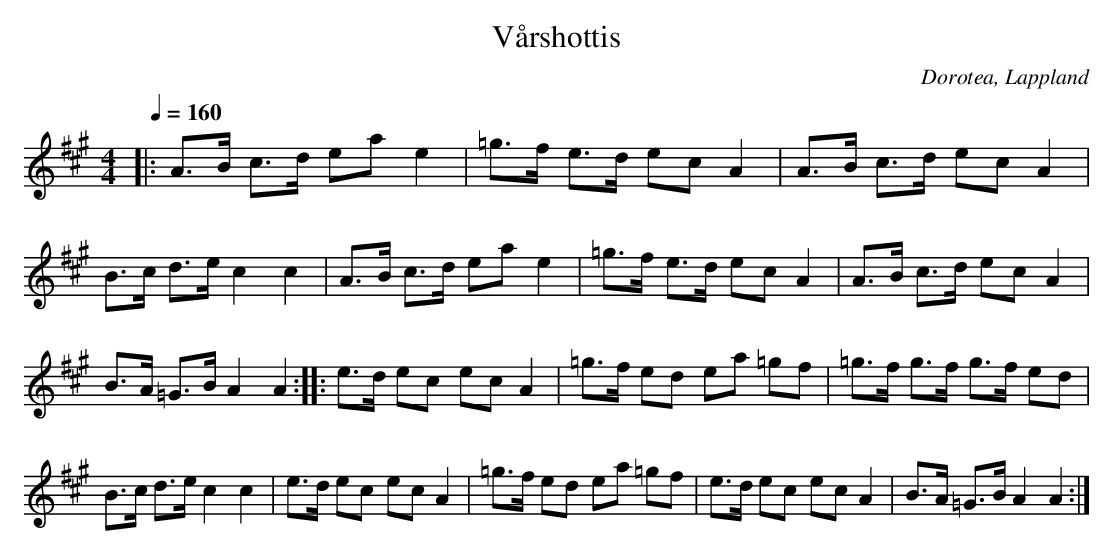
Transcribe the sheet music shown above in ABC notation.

X:1
T:Vårshottis
O:Dorotea, Lappland
M:4/4
L:1/16
Q:1/4=160
K:A
|: A3B c3d e2a2 e4 | =g3f e3d e2c2 A4 | A3B c3d e2c2 A4 |B3c d3e c4 c4  | A3B c3d e2a2 e4 | =g3f e3d e2c2 A4 | A3B c3d e2c2 A4 |B3A =G3B A4 A4:||:  e3d e2c2  e2c2 A4 | =g3f e2d2 e2a2 =g2f2 | =g3f g3f g3f e2d2 |B3c d3e c4 c4  |e3d e2c2 e2c2 A4 | =g3f e2d2 e2a2 =g2f2 |e3d e2c2 e2c2 A4 |B3A =G3B A4 A4 :|
